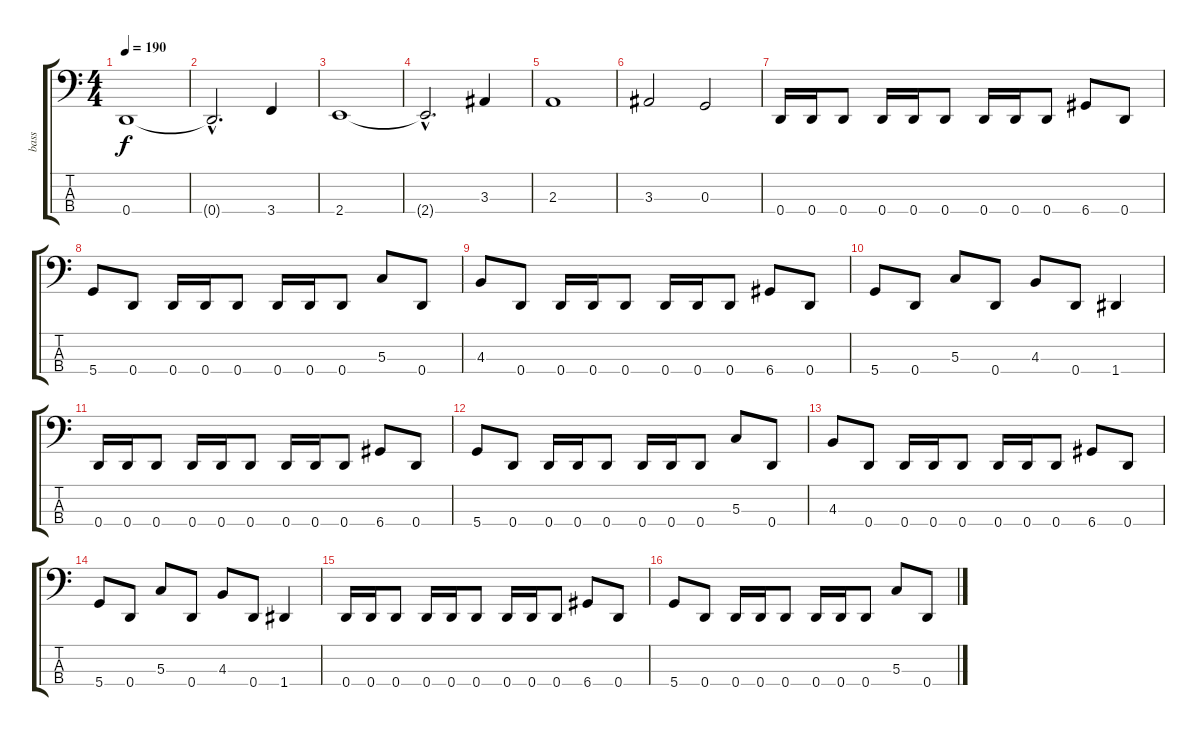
\track ("bass" "bass") {instrument electricbasspick}
\staff {score tabs}
\tuning (F2 C2 G1 D1) {hide}
\ts (4 4)
\tempo 190
\clef f4
\ks c
0.4.1{dy f} |
0.4{hac t}.2{d} 3.4.4 |
2.4.1 |
2.4{hac t}.2{d} 3.3.4 |
2.3.1 |
3.3.2 0.3.2 |
0.4.16 0.4.16 0.4.8 0.4.16 0.4.16 0.4.8 0.4.16 0.4.16 0.4.8 6.4.8 0.4.8 |
5.4.8 0.4.8 0.4.16 0.4.16 0.4.8 0.4.16 0.4.16 0.4.8 5.3.8 0.4.8 |
4.3.8 0.4.8 0.4.16 0.4.16 0.4.8 0.4.16 0.4.16 0.4.8 6.4.8 0.4.8 |
5.4.8 0.4.8 5.3.8 0.4.8 4.3.8 0.4.8 1.4.4 |
0.4.16 0.4.16 0.4.8 0.4.16 0.4.16 0.4.8 0.4.16 0.4.16 0.4.8 6.4.8 0.4.8 |
5.4.8 0.4.8 0.4.16 0.4.16 0.4.8 0.4.16 0.4.16 0.4.8 5.3.8 0.4.8 |
4.3.8 0.4.8 0.4.16 0.4.16 0.4.8 0.4.16 0.4.16 0.4.8 6.4.8 0.4.8 |
5.4.8 0.4.8 5.3.8 0.4.8 4.3.8 0.4.8 1.4.4 |
0.4.16 0.4.16 0.4.8 0.4.16 0.4.16 0.4.8 0.4.16 0.4.16 0.4.8 6.4.8 0.4.8 |
5.4.8 0.4.8 0.4.16 0.4.16 0.4.8 0.4.16 0.4.16 0.4.8 5.3.8 0.4.8
